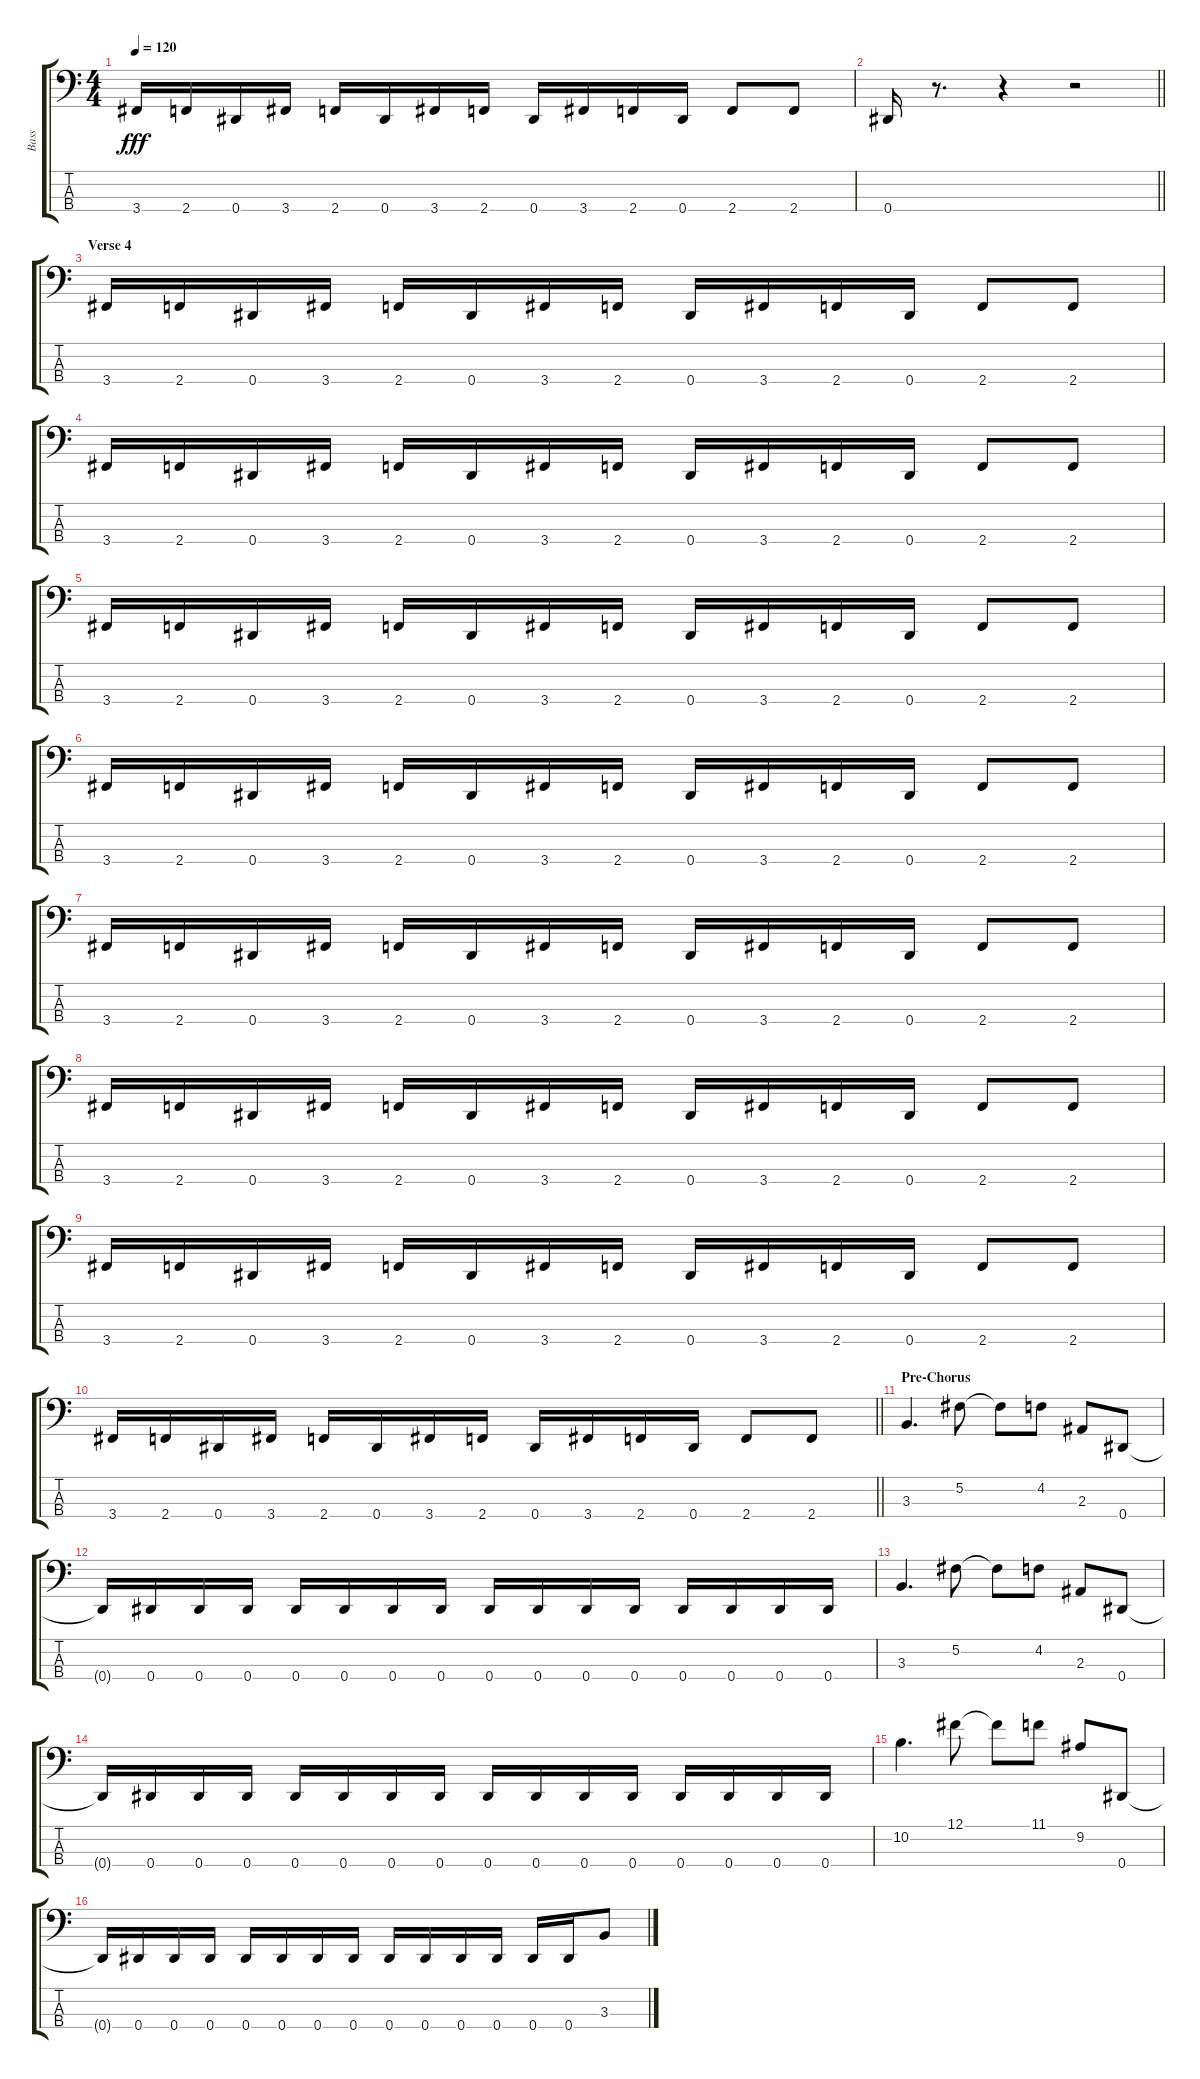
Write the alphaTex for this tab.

\track ("Bass" "Bass") {instrument electricbassfinger}
\staff {score tabs}
\tuning (Gb2 Db2 Ab1 Eb1) {hide}
\ts (4 4)
\tempo 120
\clef f4
\ks c
3.4.16{dy fff} 2.4.16 0.4.16 3.4.16 2.4.16 0.4.16 3.4.16 2.4.16 0.4.16 3.4.16 2.4.16 0.4.16 2.4.8 2.4.8 |
\barLineRight lightlight
0.4.16 r.8{d} r.4 r.2 |
\section ("" "Verse 4")
3.4.16 2.4.16 0.4.16 3.4.16 2.4.16 0.4.16 3.4.16 2.4.16 0.4.16 3.4.16 2.4.16 0.4.16 2.4.8 2.4.8 |
3.4.16 2.4.16 0.4.16 3.4.16 2.4.16 0.4.16 3.4.16 2.4.16 0.4.16 3.4.16 2.4.16 0.4.16 2.4.8 2.4.8 |
3.4.16 2.4.16 0.4.16 3.4.16 2.4.16 0.4.16 3.4.16 2.4.16 0.4.16 3.4.16 2.4.16 0.4.16 2.4.8 2.4.8 |
3.4.16 2.4.16 0.4.16 3.4.16 2.4.16 0.4.16 3.4.16 2.4.16 0.4.16 3.4.16 2.4.16 0.4.16 2.4.8 2.4.8 |
3.4.16 2.4.16 0.4.16 3.4.16 2.4.16 0.4.16 3.4.16 2.4.16 0.4.16 3.4.16 2.4.16 0.4.16 2.4.8 2.4.8 |
3.4.16 2.4.16 0.4.16 3.4.16 2.4.16 0.4.16 3.4.16 2.4.16 0.4.16 3.4.16 2.4.16 0.4.16 2.4.8 2.4.8 |
3.4.16 2.4.16 0.4.16 3.4.16 2.4.16 0.4.16 3.4.16 2.4.16 0.4.16 3.4.16 2.4.16 0.4.16 2.4.8 2.4.8 |
\barLineRight lightlight
3.4.16 2.4.16 0.4.16 3.4.16 2.4.16 0.4.16 3.4.16 2.4.16 0.4.16 3.4.16 2.4.16 0.4.16 2.4.8 2.4.8 |
\section ("" "Pre-Chorus")
3.3.4{d} 5.2.8 5.2{t}.8 4.2.8 2.3.8 0.4.8 |
0.4{t}.16 0.4.16 0.4.16 0.4.16 0.4.16 0.4.16 0.4.16 0.4.16 0.4.16 0.4.16 0.4.16 0.4.16 0.4.16 0.4.16 0.4.16 0.4.16 |
3.3.4{d} 5.2.8 5.2{t}.8 4.2.8 2.3.8 0.4.8 |
0.4{t}.16 0.4.16 0.4.16 0.4.16 0.4.16 0.4.16 0.4.16 0.4.16 0.4.16 0.4.16 0.4.16 0.4.16 0.4.16 0.4.16 0.4.16 0.4.16 |
10.2.4{d} 12.1.8 12.1{t}.8 11.1.8 9.2.8 0.4.8 |
0.4{t}.16 0.4.16 0.4.16 0.4.16 0.4.16 0.4.16 0.4.16 0.4.16 0.4.16 0.4.16 0.4.16 0.4.16 0.4.16 0.4.16 3.3.8
